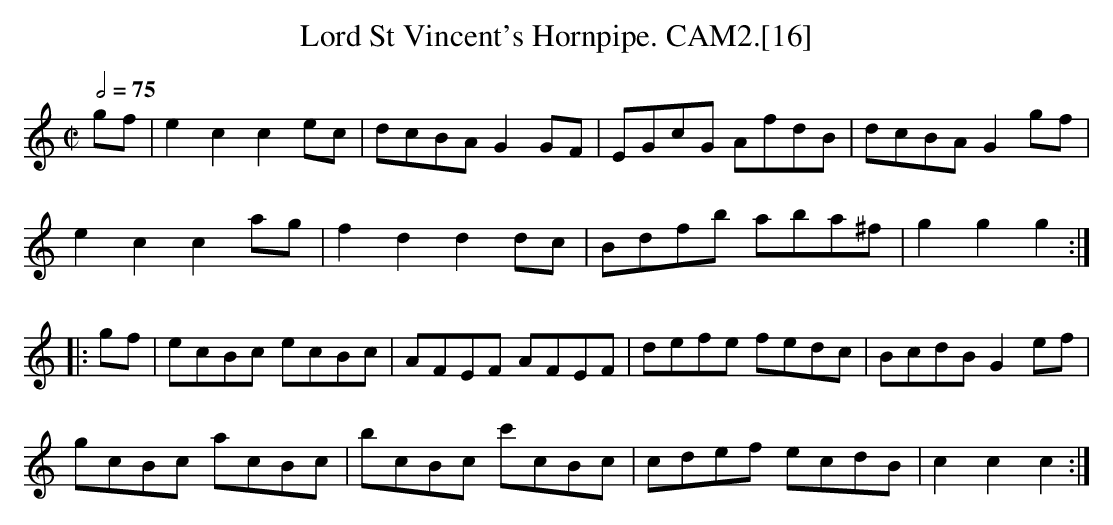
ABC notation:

X:1
T:Lord St Vincent's Hornpipe. CAM2.[16]
M:C|
L:1/8
Q:2/4=75
K:C
gf | e2c2c2 ec | dcBA G2 GF | EGcG AfdB | dcBA G2 gf |
e2c2c2 ag | f2d2d2 dc | Bdfb aba^f | g2g2g2 :|
|: gf | ecBc ecBc | AFEF AFEF | defe fedc | BcdB G2 ef |
gcBc acBc | bcBc c'cBc | cdef ecdB | c2c2c2 :|
